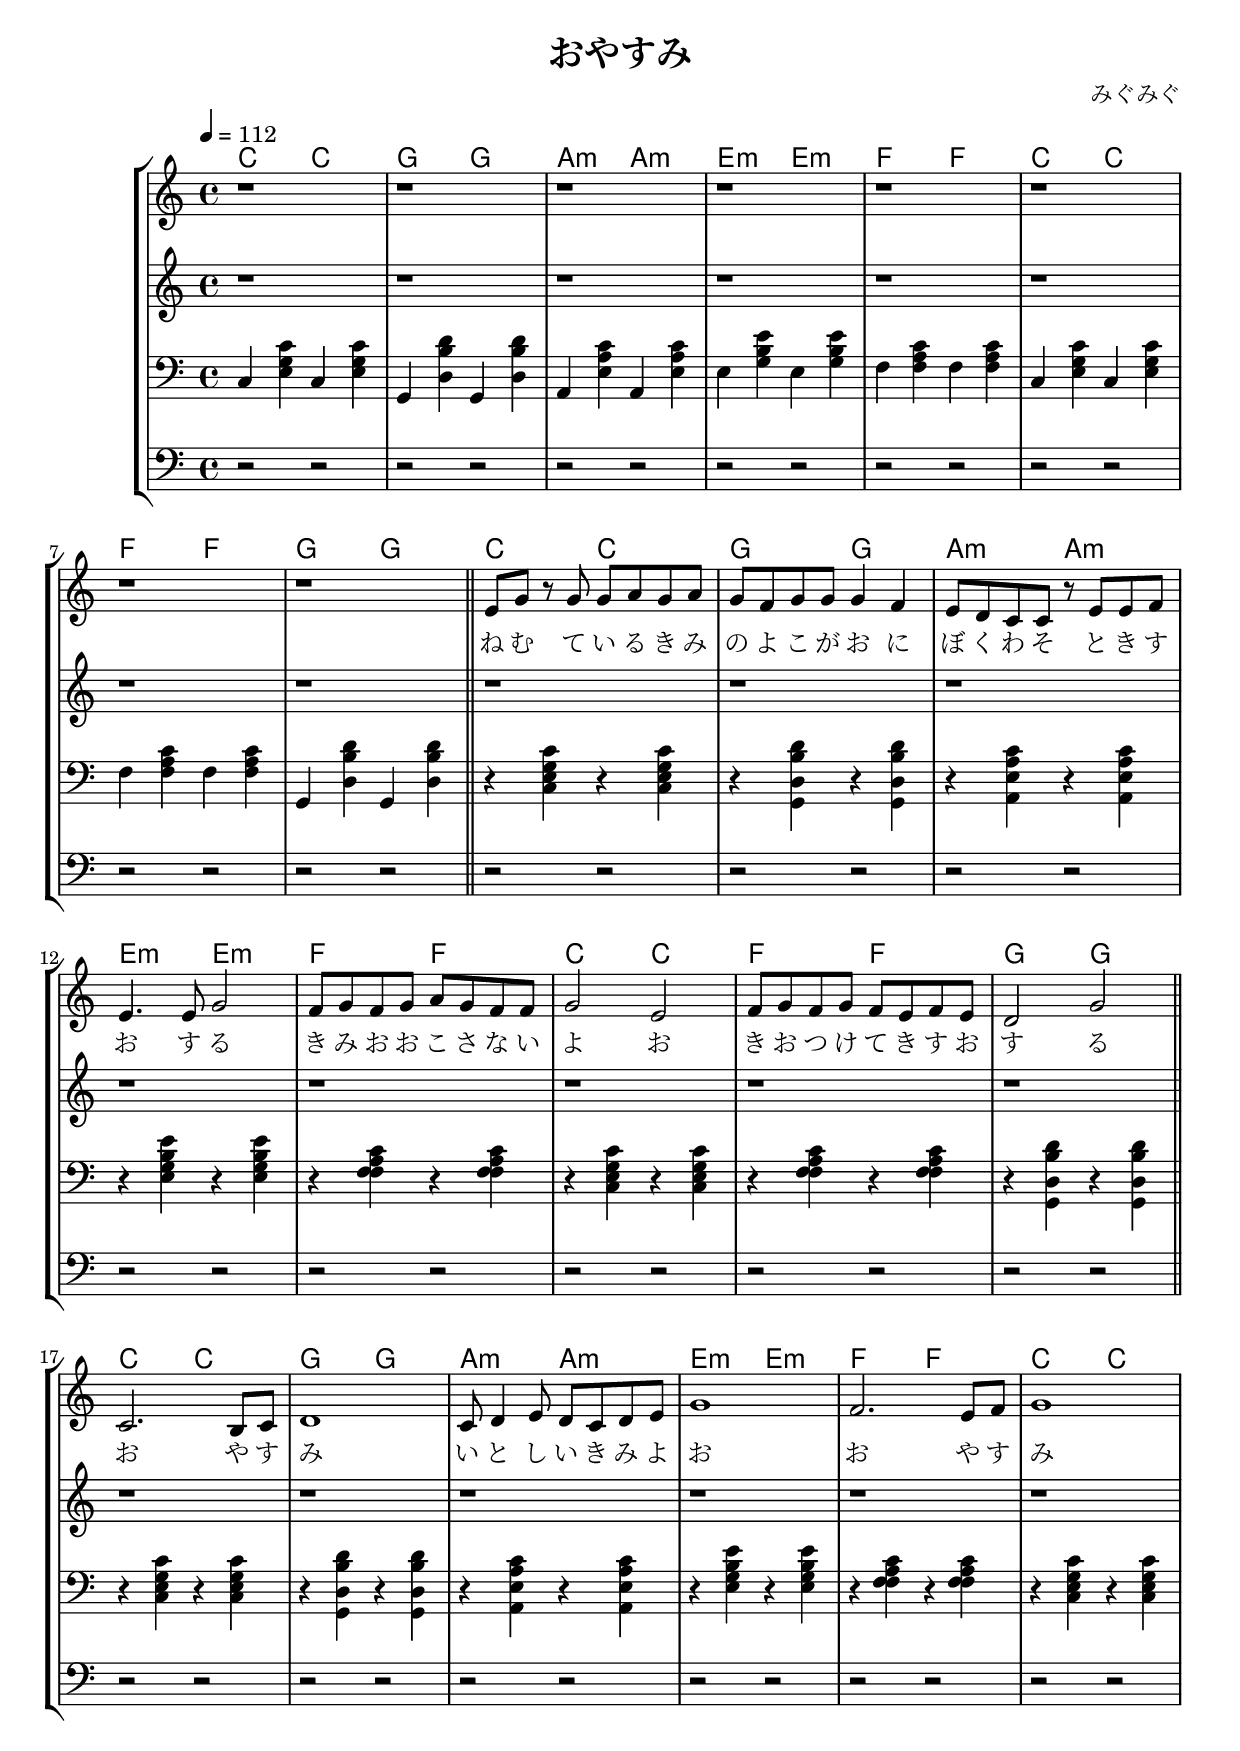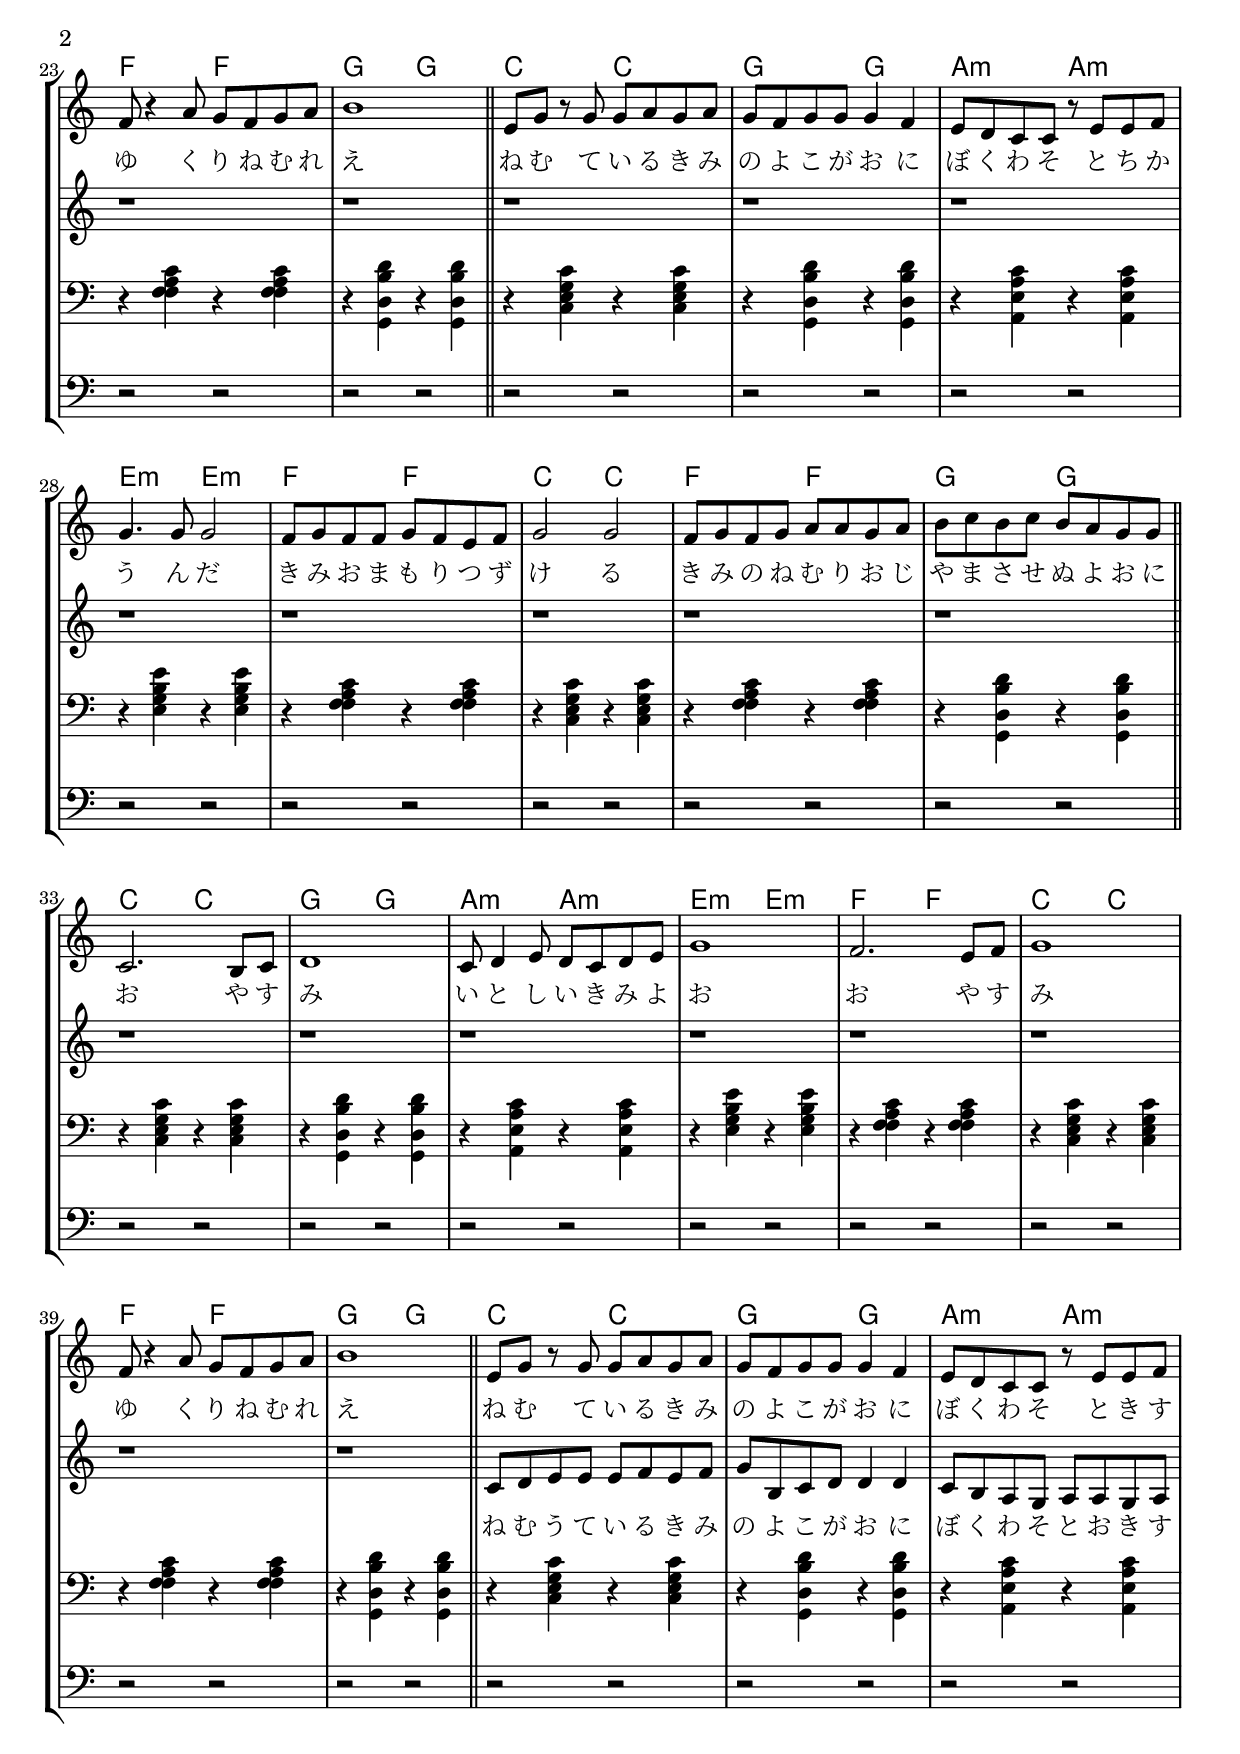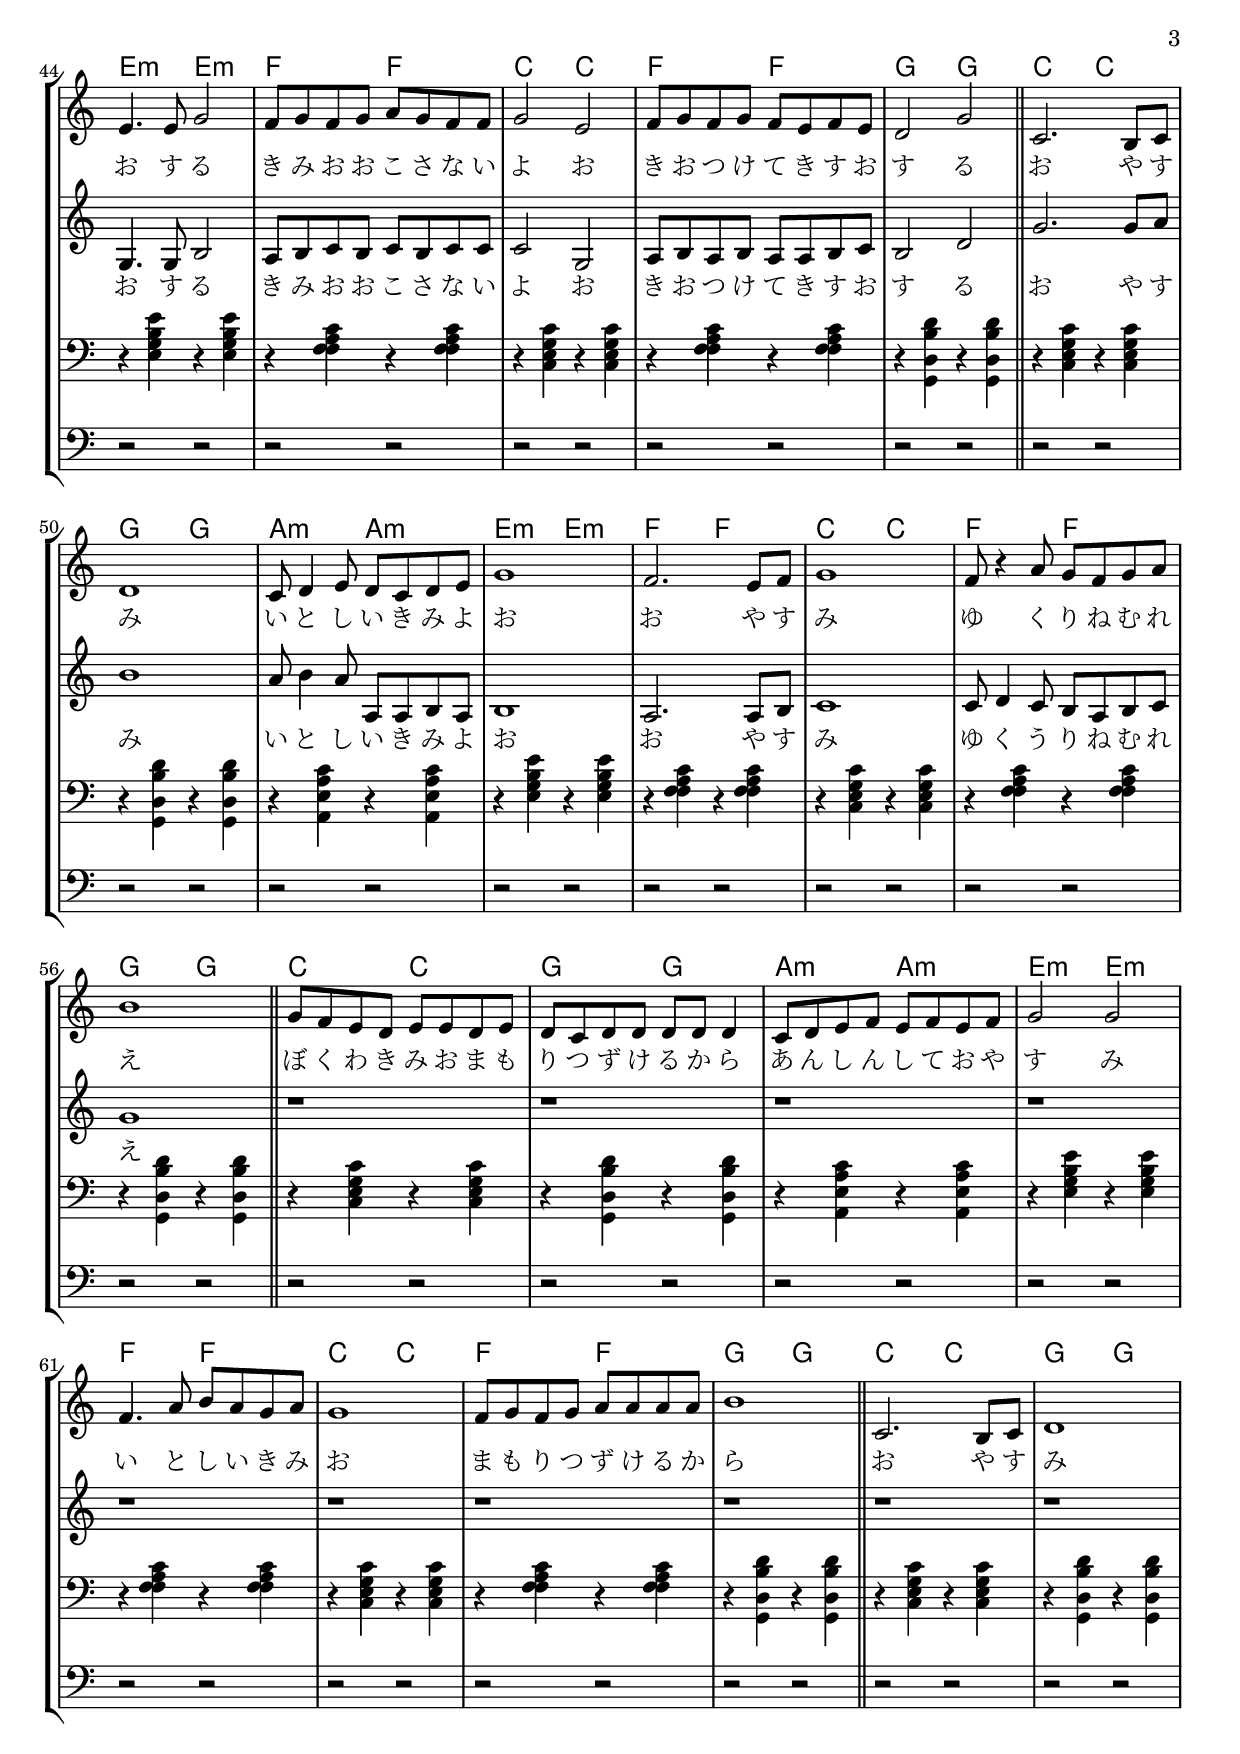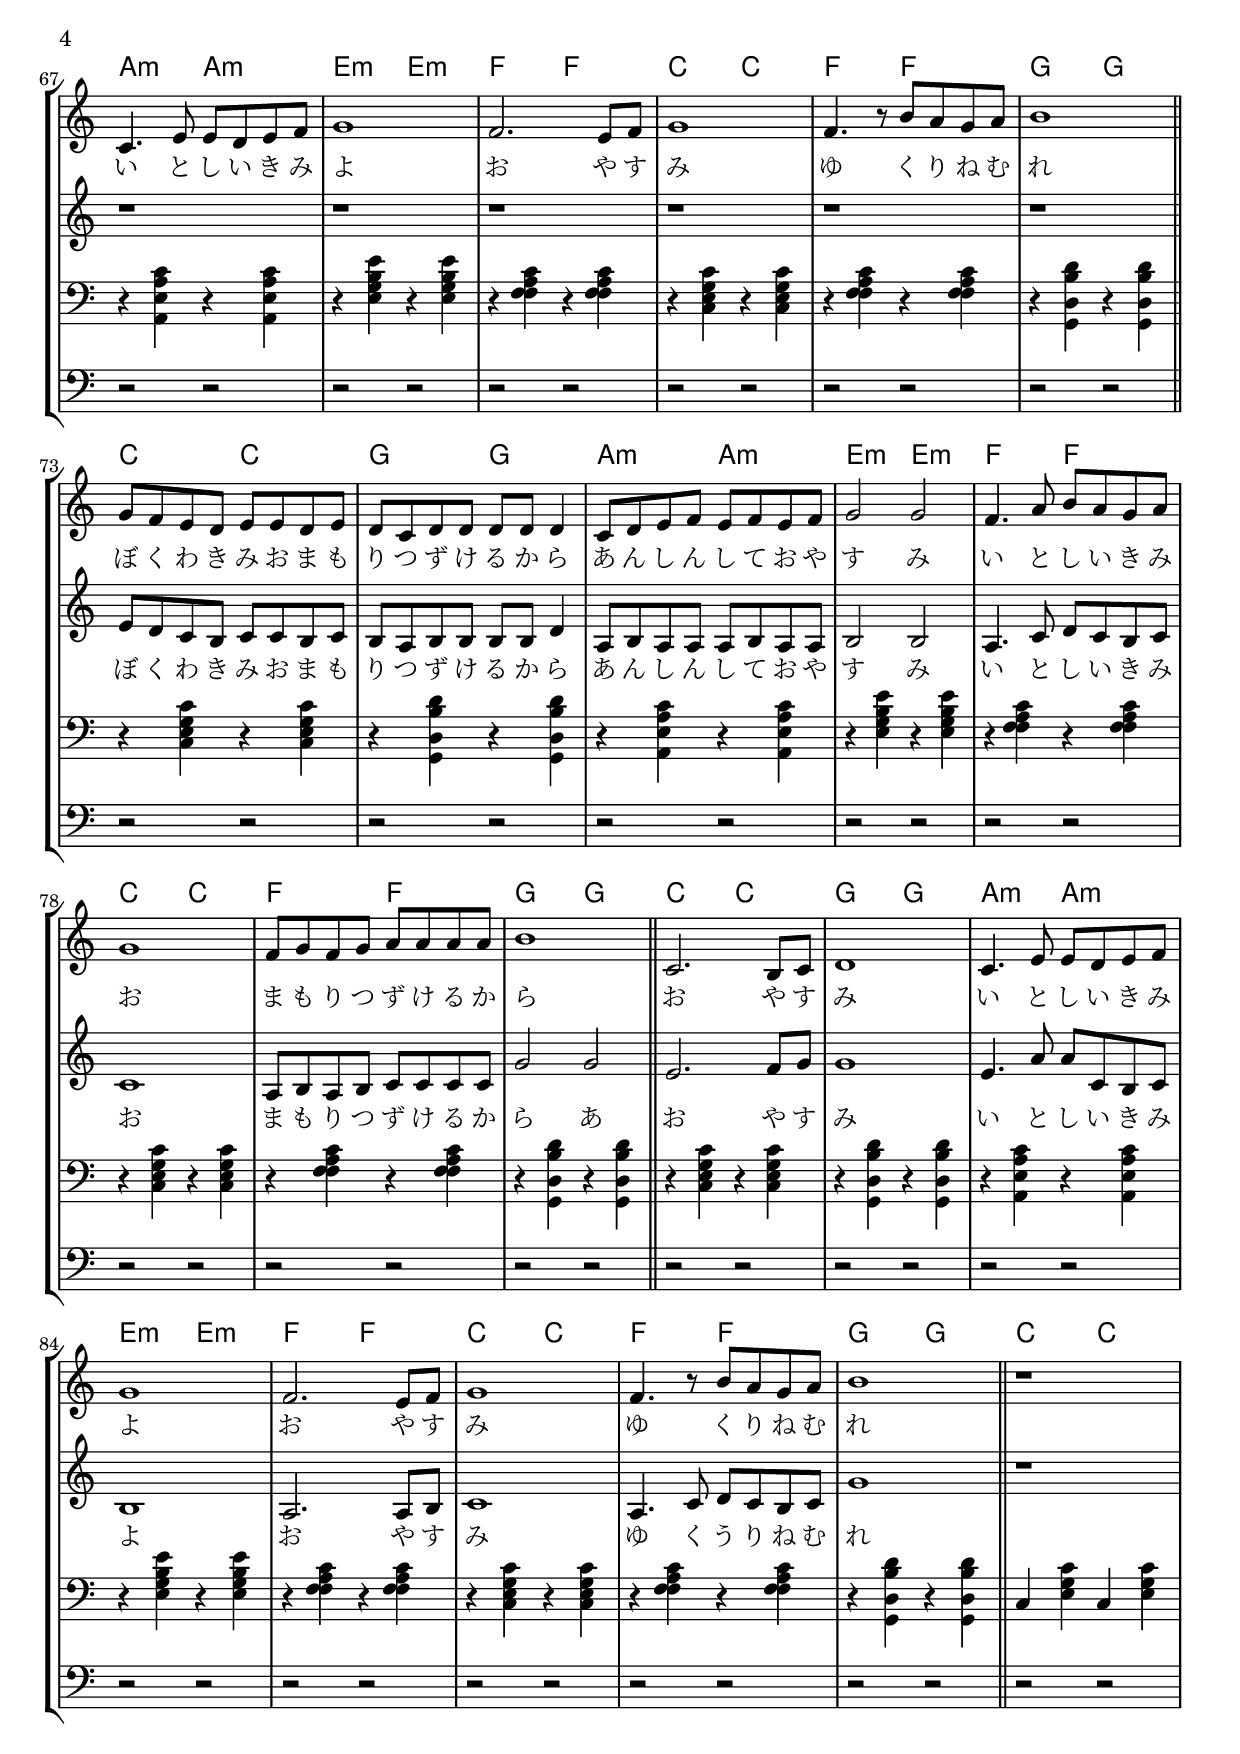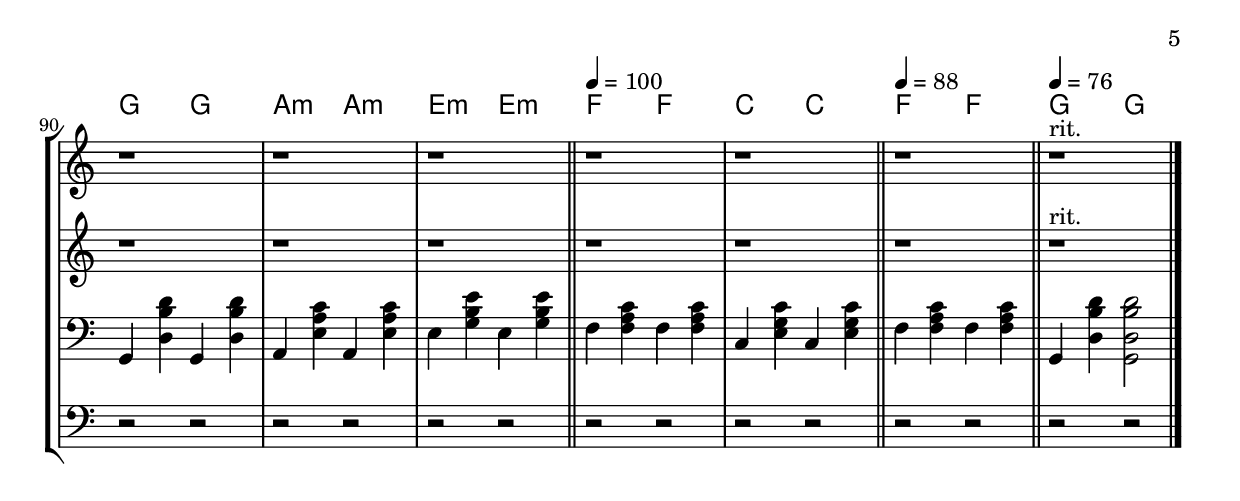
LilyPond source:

\version "2.12.1"

\header {
	title = \markup {おやすみ}
	composer = \markup \center-column {みぐみぐ}
}

harmony = \chordmode {
	c2 c g g a:m a:m e:m e:m f f c c f f g g 

	c c g g a:m a:m e:m e:m f f c c f f g g 

	c c g g a:m a:m e:m e:m f f c c f f g g 

	c c g g a:m a:m e:m e:m f f c c f f g g 

	c c g g a:m a:m e:m e:m f f c c f f g g 

	c c g g a:m a:m e:m e:m f f c c f f g g 

	c c g g a:m a:m e:m e:m f f c c f f g g 

	c c g g a:m a:m e:m e:m f f c c f f g g 

	c c g g a:m a:m e:m e:m f f c c f f g g 

	c c g g a:m a:m e:m e:m f f c c f f g g 

	c c g g a:m a:m e:m e:m f f c c f f g g 

	c c g g a:m a:m e:m e:m 

	f f c c 

	f f 

	g g 
}

melody = {
	\key c \major
	\tempo 4 = 112
	r1 | r1 | r1 | r1 | r1 | r1 | r1 | r1   
	\set Staff.midiInstrument = #"mmi0.42"
	e'8  g'8  r8  g'8  g'8  a'8  g'8  a'8 
	g'8  f'8  g'8  g'8  g'4  f'4 
	e'8  d'8  c'8  c'8  r8  e'8  e'8  f'8 
	e'4.  e'8  g'2 
	f'8  g'8  f'8  g'8  a'8  g'8  f'8  f'8 
	g'2  e'2 
	f'8  g'8  f'8  g'8  f'8  e'8  f'8  e'8 
	d'2  g'2
	\set Staff.midiInstrument = #"mmi0.42"
	c'2.  b8  c'8 
	d'1 
	c'8  d'4  e'8  d'8  c'8  d'8  e'8 
	g'1 
	f'2.  e'8  f'8 
	g'1 
	f'8  r4  a'8  g'8  f'8  g'8  a'8 
	b'1
	\set Staff.midiInstrument = #"mmi0.42"
	e'8  g'8  r8  g'8  g'8  a'8  g'8  a'8 
	g'8  f'8  g'8  g'8  g'4  f'4 
	e'8  d'8  c'8  c'8  r8  e'8  e'8  f'8 
	g'4.  g'8  g'2 
	f'8  g'8  f'8  f'8  g'8  f'8  e'8  f'8 
	g'2  g'2 
	f'8  g'8  f'8  g'8  a'8  a'8  g'8  a'8 
	b'8  c''8  b'8  c''8  b'8  a'8  g'8  g'8
	\set Staff.midiInstrument = #"mmi0.42"
	c'2.  b8  c'8 
	d'1 
	c'8  d'4  e'8  d'8  c'8  d'8  e'8 
	g'1 
	f'2.  e'8  f'8 
	g'1 
	f'8  r4  a'8  g'8  f'8  g'8  a'8 
	b'1
	\set Staff.midiInstrument = #"Violin"
	e'8  g'8  r8  g'8  g'8  a'8  g'8  a'8 
	g'8  f'8  g'8  g'8  g'4  f'4 
	e'8  d'8  c'8  c'8  r8  e'8  e'8  f'8 
	e'4.  e'8  g'2 
	f'8  g'8  f'8  g'8  a'8  g'8  f'8  f'8 
	g'2  e'2 
	f'8  g'8  f'8  g'8  f'8  e'8  f'8  e'8 
	d'2  g'2
	\set Staff.midiInstrument = #"Violin"
	c'2.  b8  c'8 
	d'1 
	c'8  d'4  e'8  d'8  c'8  d'8  e'8 
	g'1 
	f'2.  e'8  f'8 
	g'1 
	f'8  r4  a'8  g'8  f'8  g'8  a'8 
	b'1
	\set Staff.midiInstrument = #"mmi0.42"
	g'8  f'8  e'8  d'8  e'8  e'8  d'8  e'8 
	d'8  c'8  d'8  d'8  d'8  d'8  d'4 
	c'8  d'8  e'8  f'8  e'8  f'8  e'8  f'8 
	g'2  g'2 
	f'4.  a'8  b'8  a'8  g'8  a'8 
	g'1 
	f'8  g'8  f'8  g'8  a'8  a'8  a'8  a'8 
	b'1
	\set Staff.midiInstrument = #"mmi0.42"
	c'2.  b8  c'8 
	d'1 
	c'4.  e'8  e'8  d'8  e'8  f'8 
	g'1 
	f'2.  e'8  f'8 
	g'1 
	f'4.  r8  b'8  a'8  g'8  a'8 
	b'1
	\set Staff.midiInstrument = #"Music box"
	g'8  f'8  e'8  d'8  e'8  e'8  d'8  e'8 
	d'8  c'8  d'8  d'8  d'8  d'8  d'4 
	c'8  d'8  e'8  f'8  e'8  f'8  e'8  f'8 
	g'2  g'2 
	f'4.  a'8  b'8  a'8  g'8  a'8 
	g'1 
	f'8  g'8  f'8  g'8  a'8  a'8  a'8  a'8 
	b'1
	\set Staff.midiInstrument = #"Music box"
	c'2.  b8  c'8 
	d'1 
	c'4.  e'8  e'8  d'8  e'8  f'8 
	g'1 
	f'2.  e'8  f'8 
	g'1 
	f'4.  r8  b'8  a'8  g'8  a'8 
	b'1
	r1 | r1 | r1 | r1   
	\tempo 4 = 100
	r1 | r1   
	\tempo 4 = 88
	r1   
	\tempo 4 = 76
	r1^"rit." \bar "|."
}

words = \lyricmode {
	
	ね  む  て  い  る  き  み  の  よ  こ  が  お  に  ぼ  く  わ  そ  と  き  す  お  す  る  き  み  お  お  こ  さ  な  い  よ  お  き  お  つ  け  て  き  す  お  す  る  
	お  や  す  み  い  と  し  い  き  み  よ  お  お  や  す  み  ゆ  く  り  ね  む  れ  え  
	ね  む  て  い  る  き  み  の  よ  こ  が  お  に  ぼ  く  わ  そ  と  ち  か  う  ん  だ  き  み  お  ま  も  り  つ  ず  け  る  き  み  の  ね  む  り  お  じ  や  ま  さ  せ  ぬ  よ  お  に  
	お  や  す  み  い  と  し  い  き  み  よ  お  お  や  す  み  ゆ  く  り  ね  む  れ  え  
	ね  む  て  い  る  き  み  の  よ  こ  が  お  に  ぼ  く  わ  そ  と  き  す  お  す  る  き  み  お  お  こ  さ  な  い  よ  お  き  お  つ  け  て  き  す  お  す  る  
	お  や  す  み  い  と  し  い  き  み  よ  お  お  や  す  み  ゆ  く  り  ね  む  れ  え  
	ぼ  く  わ  き  み  お  ま  も  り  つ  ず  け  る  か  ら  あ  ん  し  ん  し  て  お  や  す  み  い  と  し  い  き  み  お  ま  も  り  つ  ず  け  る  か  ら  
	お  や  す  み  い  と  し  い  き  み  よ  お  や  す  み  ゆ  く  り  ね  む  れ  
	ぼ  く  わ  き  み  お  ま  も  り  つ  ず  け  る  か  ら  あ  ん  し  ん  し  て  お  や  す  み  い  と  し  い  き  み  お  ま  も  り  つ  ず  け  る  か  ら  
	お  や  す  み  い  と  し  い  き  み  よ  お  や  す  み  ゆ  く  り  ね  む  れ  
	
	
	
	
}

secondmelody = {
	\key c \major
	\tempo 4 = 112
	r1 | r1 | r1 | r1 | r1 | r1 | r1 | r1   
	r1 | r1 | r1 | r1 | r1 | r1 | r1 | r1   
	r1 | r1 | r1 | r1 | r1 | r1 | r1 | r1   
	r1 | r1 | r1 | r1 | r1 | r1 | r1 | r1   
	r1 | r1 | r1 | r1 | r1 | r1 | r1 | r1   
	\set Staff.midiInstrument = #"Viola"
	c'8  d'8  e'8  e'8  e'8  f'8  e'8  f'8 
	g'8  b8  c'8  d'8  d'4  d'4 
	c'8  b8  a8  g8  a8  a8  g8  a8 
	g4.  g8  b2 
	a8  b8  c'8  b8  c'8  b8  c'8  c'8 
	c'2  g2 
	a8  b8  a8  b8  a8  a8  b8  c'8 
	b2  d'2
	\set Staff.midiInstrument = #"Viola"
	g'2.  g'8  a'8 
	b'1 
	a'8  b'4  a'8  a8  a8  b8  a8 
	b1 
	a2.  a8  b8 
	c'1 
	c'8  d'4  c'8  b8  a8  b8  c'8 
	g'1
	r1 | r1 | r1 | r1 | r1 | r1 | r1 | r1   
	r1 | r1 | r1 | r1 | r1 | r1 | r1 | r1   
	\set Staff.midiInstrument = #"Violin"
	e'8  d'8  c'8  b8  c'8  c'8  b8  c'8 
	b8  a8  b8  b8  b8  b8  d'4 
	a8  b8  a8  a8  a8  b8  a8  a8 
	b2  b2 
	a4.  c'8  d'8  c'8  b8  c'8 
	c'1 
	a8  b8  a8  b8  c'8  c'8  c'8  c'8 
	g'2  g'2
	\set Staff.midiInstrument = #"Violin"
	e'2.  f'8  g'8 
	g'1 
	e'4.  a'8  a'8  c'8  b8  c'8 
	b1 
	a2.  a8  b8 
	c'1 
	a4.  c'8  d'8  c'8  b8  c'8 
	g'1
	r1 | r1 | r1 | r1   
	\tempo 4 = 100
	r1 | r1   
	\tempo 4 = 88
	r1   
	\tempo 4 = 76
	r1^"rit." \bar "|."
}

secondwords = \lyricmode {
	
	
	
	
	
	ね  む  う  て  い  る  き  み  の  よ  こ  が  お  に  ぼ  く  わ  そ  と  お  き  す  お  す  る  き  み  お  お  こ  さ  な  い  よ  お  き  お  つ  け  て  き  す  お  す  る  
	お  や  す  み  い  と  し  い  き  み  よ  お  お  や  す  み  ゆ  く  う  り  ね  む  れ  え  
	
	
	ぼ  く  わ  き  み  お  ま  も  り  つ  ず  け  る  か  ら  あ  ん  し  ん  し  て  お  や  す  み  い  と  し  い  き  み  お  ま  も  り  つ  ず  け  る  か  ら  あ  
	お  や  す  み  い  と  し  い  き  み  よ  お  や  す  み  ゆ  く  う  り  ね  む  れ  
	
	
	
	
}

tempochange = {
	\tempo 4 = 112
	r1 | r1 | r1 | r1 | r1 | r1 | r1 | r1 \bar "||"
	\tempo 4 = 112
	r1 | r1 | r1 | r1 | r1 | r1 | r1 | r1 \bar "||"
	\tempo 4 = 112
	r1 | r1 | r1 | r1 | r1 | r1 | r1 | r1 \bar "||"
	\tempo 4 = 112
	r1 | r1 | r1 | r1 | r1 | r1 | r1 | r1 \bar "||"
	\tempo 4 = 112
	r1 | r1 | r1 | r1 | r1 | r1 | r1 | r1 \bar "||"
	\tempo 4 = 112
	r1 | r1 | r1 | r1 | r1 | r1 | r1 | r1 \bar "||"
	\tempo 4 = 112
	r1 | r1 | r1 | r1 | r1 | r1 | r1 | r1 \bar "||"
	\tempo 4 = 112
	r1 | r1 | r1 | r1 | r1 | r1 | r1 | r1 \bar "||"
	\tempo 4 = 112
	r1 | r1 | r1 | r1 | r1 | r1 | r1 | r1 \bar "||"
	\tempo 4 = 112
	r1 | r1 | r1 | r1 | r1 | r1 | r1 | r1 \bar "||"
	\tempo 4 = 112
	r1 | r1 | r1 | r1 | r1 | r1 | r1 | r1 \bar "||"
	\tempo 4 = 112
	r1 | r1 | r1 | r1 \bar "||"
	\tempo 4 = 100
	r1 | r1 \bar "||"
	\tempo 4 = 88
	r1 \bar "||"
	\tempo 4 = 76
	\tempo 4 = 57 r2 \tempo 4 = 50 r2 \bar "|."
}

mainacc = {
	\clef bass
	\set Staff.midiInstrument = #"Music box"
	\key c \major
	\tempo 4 = 112
	c4 <e g c'>4
	c4 <e g c'>4
	g,4 <d b d'>4
	g,4 <d b d'>4
	a,4 <e a c'>4
	a,4 <e a c'>4
	e4 <g b e'>4
	e4 <g b e'>4
	f4 <f a c'>4
	f4 <f a c'>4
	c4 <e g c'>4
	c4 <e g c'>4
	f4 <f a c'>4
	f4 <f a c'>4
	g,4 <d b d'>4
	g,4 <d b d'>4
	\bar "||"

	\set Staff.midiInstrument = #"Acoustic Guitar (steel)"
	r4 <c e g c'>4
	r4 <c e g c'>4
	r4 <g, d b d'>4
	r4 <g, d b d'>4
	r4 <a, e a c'>4
	r4 <a, e a c'>4
	r4 <e g b e'>4
	r4 <e g b e'>4
	r4 <f f a c'>4
	r4 <f f a c'>4
	r4 <c e g c'>4
	r4 <c e g c'>4
	r4 <f f a c'>4
	r4 <f f a c'>4
	r4 <g, d b d'>4
	r4 <g, d b d'>4
	\bar "||"

	\set Staff.midiInstrument = #"Acoustic Guitar (steel)"
	r4 <c e g c'>4
	r4 <c e g c'>4
	r4 <g, d b d'>4
	r4 <g, d b d'>4
	r4 <a, e a c'>4
	r4 <a, e a c'>4
	r4 <e g b e'>4
	r4 <e g b e'>4
	r4 <f f a c'>4
	r4 <f f a c'>4
	r4 <c e g c'>4
	r4 <c e g c'>4
	r4 <f f a c'>4
	r4 <f f a c'>4
	r4 <g, d b d'>4
	r4 <g, d b d'>4
	\bar "||"

	\set Staff.midiInstrument = #"Acoustic Guitar (steel)"
	r4 <c e g c'>4
	r4 <c e g c'>4
	r4 <g, d b d'>4
	r4 <g, d b d'>4
	r4 <a, e a c'>4
	r4 <a, e a c'>4
	r4 <e g b e'>4
	r4 <e g b e'>4
	r4 <f f a c'>4
	r4 <f f a c'>4
	r4 <c e g c'>4
	r4 <c e g c'>4
	r4 <f f a c'>4
	r4 <f f a c'>4
	r4 <g, d b d'>4
	r4 <g, d b d'>4
	\bar "||"

	\set Staff.midiInstrument = #"Acoustic Guitar (steel)"
	r4 <c e g c'>4
	r4 <c e g c'>4
	r4 <g, d b d'>4
	r4 <g, d b d'>4
	r4 <a, e a c'>4
	r4 <a, e a c'>4
	r4 <e g b e'>4
	r4 <e g b e'>4
	r4 <f f a c'>4
	r4 <f f a c'>4
	r4 <c e g c'>4
	r4 <c e g c'>4
	r4 <f f a c'>4
	r4 <f f a c'>4
	r4 <g, d b d'>4
	r4 <g, d b d'>4
	\bar "||"

	\set Staff.midiInstrument = #"Acoustic Guitar (steel)"
	r4 <c e g c'>4
	r4 <c e g c'>4
	r4 <g, d b d'>4
	r4 <g, d b d'>4
	r4 <a, e a c'>4
	r4 <a, e a c'>4
	r4 <e g b e'>4
	r4 <e g b e'>4
	r4 <f f a c'>4
	r4 <f f a c'>4
	r4 <c e g c'>4
	r4 <c e g c'>4
	r4 <f f a c'>4
	r4 <f f a c'>4
	r4 <g, d b d'>4
	r4 <g, d b d'>4
	\bar "||"

	\set Staff.midiInstrument = #"Acoustic Guitar (steel)"
	r4 <c e g c'>4
	r4 <c e g c'>4
	r4 <g, d b d'>4
	r4 <g, d b d'>4
	r4 <a, e a c'>4
	r4 <a, e a c'>4
	r4 <e g b e'>4
	r4 <e g b e'>4
	r4 <f f a c'>4
	r4 <f f a c'>4
	r4 <c e g c'>4
	r4 <c e g c'>4
	r4 <f f a c'>4
	r4 <f f a c'>4
	r4 <g, d b d'>4
	r4 <g, d b d'>4
	\bar "||"

	\set Staff.midiInstrument = #"Acoustic Guitar (steel)"
	r4 <c e g c'>4
	r4 <c e g c'>4
	r4 <g, d b d'>4
	r4 <g, d b d'>4
	r4 <a, e a c'>4
	r4 <a, e a c'>4
	r4 <e g b e'>4
	r4 <e g b e'>4
	r4 <f f a c'>4
	r4 <f f a c'>4
	r4 <c e g c'>4
	r4 <c e g c'>4
	r4 <f f a c'>4
	r4 <f f a c'>4
	r4 <g, d b d'>4
	r4 <g, d b d'>4
	\bar "||"

	\set Staff.midiInstrument = #"Acoustic Guitar (steel)"
	r4 <c e g c'>4
	r4 <c e g c'>4
	r4 <g, d b d'>4
	r4 <g, d b d'>4
	r4 <a, e a c'>4
	r4 <a, e a c'>4
	r4 <e g b e'>4
	r4 <e g b e'>4
	r4 <f f a c'>4
	r4 <f f a c'>4
	r4 <c e g c'>4
	r4 <c e g c'>4
	r4 <f f a c'>4
	r4 <f f a c'>4
	r4 <g, d b d'>4
	r4 <g, d b d'>4
	\bar "||"

	\set Staff.midiInstrument = #"Acoustic Guitar (steel)"
	r4 <c e g c'>4
	r4 <c e g c'>4
	r4 <g, d b d'>4
	r4 <g, d b d'>4
	r4 <a, e a c'>4
	r4 <a, e a c'>4
	r4 <e g b e'>4
	r4 <e g b e'>4
	r4 <f f a c'>4
	r4 <f f a c'>4
	r4 <c e g c'>4
	r4 <c e g c'>4
	r4 <f f a c'>4
	r4 <f f a c'>4
	r4 <g, d b d'>4
	r4 <g, d b d'>4
	\bar "||"

	\set Staff.midiInstrument = #"Acoustic Guitar (steel)"
	r4 <c e g c'>4
	r4 <c e g c'>4
	r4 <g, d b d'>4
	r4 <g, d b d'>4
	r4 <a, e a c'>4
	r4 <a, e a c'>4
	r4 <e g b e'>4
	r4 <e g b e'>4
	r4 <f f a c'>4
	r4 <f f a c'>4
	r4 <c e g c'>4
	r4 <c e g c'>4
	r4 <f f a c'>4
	r4 <f f a c'>4
	r4 <g, d b d'>4
	r4 <g, d b d'>4
	\bar "||"

	\set Staff.midiInstrument = #"Music box"
	c4 <e g c'>4
	c4 <e g c'>4
	g,4 <d b d'>4
	g,4 <d b d'>4
	a,4 <e a c'>4
	a,4 <e a c'>4
	e4 <g b e'>4
	e4 <g b e'>4
	\bar "||"

	\set Staff.midiInstrument = #"Music box"
	\tempo 4 = 100
	f4 <f a c'>4
	f4 <f a c'>4
	c4 <e g c'>4
	c4 <e g c'>4
	\bar "||"

	\set Staff.midiInstrument = #"Music box"
	\tempo 4 = 88
	f4 <f a c'>4
	f4 <f a c'>4
	\bar "||"

	\set Staff.midiInstrument = #"Music box"
	\tempo 4 = 76
	g,4 <d b d'>4
	<g, d b d'>2
	\bar "|."
}

subacc = {
	\clef bass
	\set Staff.midiInstrument = #"Acoustic grand"
	\key c \major
	\tempo 4 = 112
	r2
	r2
	r2
	r2
	r2
	r2
	r2
	r2
	r2
	r2
	r2
	r2
	r2
	r2
	r2
	r2
	\bar "||"

	\set Staff.midiInstrument = #"Acoustic grand"
	r2
	r2
	r2
	r2
	r2
	r2
	r2
	r2
	r2
	r2
	r2
	r2
	r2
	r2
	r2
	r2
	\bar "||"

	\set Staff.midiInstrument = #"Acoustic grand"
	r2
	r2
	r2
	r2
	r2
	r2
	r2
	r2
	r2
	r2
	r2
	r2
	r2
	r2
	r2
	r2
	\bar "||"

	\set Staff.midiInstrument = #"Acoustic grand"
	r2
	r2
	r2
	r2
	r2
	r2
	r2
	r2
	r2
	r2
	r2
	r2
	r2
	r2
	r2
	r2
	\bar "||"

	\set Staff.midiInstrument = #"Acoustic grand"
	r2
	r2
	r2
	r2
	r2
	r2
	r2
	r2
	r2
	r2
	r2
	r2
	r2
	r2
	r2
	r2
	\bar "||"

	\set Staff.midiInstrument = #"Acoustic grand"
	r2
	r2
	r2
	r2
	r2
	r2
	r2
	r2
	r2
	r2
	r2
	r2
	r2
	r2
	r2
	r2
	\bar "||"

	\set Staff.midiInstrument = #"Acoustic grand"
	r2
	r2
	r2
	r2
	r2
	r2
	r2
	r2
	r2
	r2
	r2
	r2
	r2
	r2
	r2
	r2
	\bar "||"

	\set Staff.midiInstrument = #"Acoustic grand"
	r2
	r2
	r2
	r2
	r2
	r2
	r2
	r2
	r2
	r2
	r2
	r2
	r2
	r2
	r2
	r2
	\bar "||"

	\set Staff.midiInstrument = #"Acoustic grand"
	r2
	r2
	r2
	r2
	r2
	r2
	r2
	r2
	r2
	r2
	r2
	r2
	r2
	r2
	r2
	r2
	\bar "||"

	\set Staff.midiInstrument = #"Acoustic grand"
	r2
	r2
	r2
	r2
	r2
	r2
	r2
	r2
	r2
	r2
	r2
	r2
	r2
	r2
	r2
	r2
	\bar "||"

	\set Staff.midiInstrument = #"Acoustic grand"
	r2
	r2
	r2
	r2
	r2
	r2
	r2
	r2
	r2
	r2
	r2
	r2
	r2
	r2
	r2
	r2
	\bar "||"

	\set Staff.midiInstrument = #"Acoustic grand"
	r2
	r2
	r2
	r2
	r2
	r2
	r2
	r2
	\bar "||"

	\set Staff.midiInstrument = #"Acoustic grand"
	\tempo 4 = 100
	r2
	r2
	r2
	r2
	\bar "||"

	\set Staff.midiInstrument = #"Acoustic grand"
	\tempo 4 = 88
	r2
	r2
	\bar "||"

	\set Staff.midiInstrument = #"Acoustic grand"
	\tempo 4 = 76
	r2
	r2
	\bar "|."
}

percA = {
	\drummode {
	r1 |r1 |r1 |r1 |r1 |r1 |r1 |r1 \bar "||"
	r1 |r1 |r1 |r1 |r1 |r1 |r1 |r1 \bar "||"
	r1 |r1 |r1 |r1 |r1 |r1 |r1 |r1 \bar "||"
	r1 |r1 |r1 |r1 |r1 |r1 |r1 |r1 \bar "||"
	r1 |r1 |r1 |r1 |r1 |r1 |r1 |r1 \bar "||"
	r1 |r1 |r1 |r1 |r1 |r1 |r1 |r1 \bar "||"
	r1 |r1 |r1 |r1 |r1 |r1 |r1 |r1 \bar "||"
	r1 |r1 |r1 |r1 |r1 |r1 |r1 |r1 \bar "||"
	r1 |r1 |r1 |r1 |r1 |r1 |r1 |r1 \bar "||"
	r1 |r1 |r1 |r1 |r1 |r1 |r1 |r1 \bar "||"
	r1 |r1 |r1 |r1 |r1 |r1 |r1 |r1 \bar "||"
	r1 |r1 |r1 |r1 \bar "||"
	r1 |r1 \bar "||"
	r1 \bar "||"
	r1 \bar "|."
	}
}

percB = {
	\drummode {
	r1 |r1 |r1 |r1 |r1 |r1 |r1 |r1 \bar "||"
	r1 |r1 |r1 |r1 |r1 |r1 |r1 |r1 \bar "||"
	r1 |r1 |r1 |r1 |r1 |r1 |r1 |r1 \bar "||"
	r1 |r1 |r1 |r1 |r1 |r1 |r1 |r1 \bar "||"
	r1 |r1 |r1 |r1 |r1 |r1 |r1 |r1 \bar "||"
	r1 |r1 |r1 |r1 |r1 |r1 |r1 |r1 \bar "||"
	r1 |r1 |r1 |r1 |r1 |r1 |r1 |r1 \bar "||"
	r1 |r1 |r1 |r1 |r1 |r1 |r1 |r1 \bar "||"
	r1 |r1 |r1 |r1 |r1 |r1 |r1 |r1 \bar "||"
	r1 |r1 |r1 |r1 |r1 |r1 |r1 |r1 \bar "||"
	r1 |r1 |r1 |r1 |r1 |r1 |r1 |r1 \bar "||"
	r1 |r1 |r1 |r1 \bar "||"
	r1 |r1 \bar "||"
	r1 \bar "||"
	r1 \bar "|."
	}
}

percC = {
	\drummode {
	r1 |r1 |r1 |r1 |r1 |r1 |r1 |r1 \bar "||"
	r1 |r1 |r1 |r1 |r1 |r1 |r1 |r1 \bar "||"
	r1 |r1 |r1 |r1 |r1 |r1 |r1 |r1 \bar "||"
	r1 |r1 |r1 |r1 |r1 |r1 |r1 |r1 \bar "||"
	r1 |r1 |r1 |r1 |r1 |r1 |r1 |r1 \bar "||"
	r1 |r1 |r1 |r1 |r1 |r1 |r1 |r1 \bar "||"
	r1 |r1 |r1 |r1 |r1 |r1 |r1 |r1 \bar "||"
	r1 |r1 |r1 |r1 |r1 |r1 |r1 |r1 \bar "||"
	r1 |r1 |r1 |r1 |r1 |r1 |r1 |r1 \bar "||"
	r1 |r1 |r1 |r1 |r1 |r1 |r1 |r1 \bar "||"
	r1 |r1 |r1 |r1 |r1 |r1 |r1 |r1 \bar "||"
	r1 |r1 |r1 |r1 \bar "||"
	r1 |r1 \bar "||"
	r1 \bar "||"
	r1 \bar "|."
	}
}

percD = {
	\drummode {
	r1 |r1 |r1 |r1 |r1 |r1 |r1 |r1 \bar "||"
	r1 |r1 |r1 |r1 |r1 |r1 |r1 |r1 \bar "||"
	r1 |r1 |r1 |r1 |r1 |r1 |r1 |r1 \bar "||"
	r1 |r1 |r1 |r1 |r1 |r1 |r1 |r1 \bar "||"
	r1 |r1 |r1 |r1 |r1 |r1 |r1 |r1 \bar "||"
	r1 |r1 |r1 |r1 |r1 |r1 |r1 |r1 \bar "||"
	r1 |r1 |r1 |r1 |r1 |r1 |r1 |r1 \bar "||"
	r1 |r1 |r1 |r1 |r1 |r1 |r1 |r1 \bar "||"
	r1 |r1 |r1 |r1 |r1 |r1 |r1 |r1 \bar "||"
	r1 |r1 |r1 |r1 |r1 |r1 |r1 |r1 \bar "||"
	r1 |r1 |r1 |r1 |r1 |r1 |r1 |r1 \bar "||"
	r1 |r1 |r1 |r1 \bar "||"
	r1 |r1 \bar "||"
	r1 \bar "||"
	r1 \bar "|."
	}
}

percE = {
	\drummode {
	r1 |r1 |r1 |r1 |r1 |r1 |r1 |r1 \bar "||"
	r1 |r1 |r1 |r1 |r1 |r1 |r1 |r1 \bar "||"
	r1 |r1 |r1 |r1 |r1 |r1 |r1 |r1 \bar "||"
	r1 |r1 |r1 |r1 |r1 |r1 |r1 |r1 \bar "||"
	r1 |r1 |r1 |r1 |r1 |r1 |r1 |r1 \bar "||"
	r1 |r1 |r1 |r1 |r1 |r1 |r1 |r1 \bar "||"
	r1 |r1 |r1 |r1 |r1 |r1 |r1 |r1 \bar "||"
	r1 |r1 |r1 |r1 |r1 |r1 |r1 |r1 \bar "||"
	r1 |r1 |r1 |r1 |r1 |r1 |r1 |r1 \bar "||"
	r1 |r1 |r1 |r1 |r1 |r1 |r1 |r1 \bar "||"
	r1 |r1 |r1 |r1 |r1 |r1 |r1 |r1 \bar "||"
	r1 |r1 |r1 |r1 \bar "||"
	r1 |r1 \bar "||"
	r1 \bar "||"
	r1 \bar "|."
	}
}

\score {
	<<
		\new StaffGroup <<
			\new ChordNames {\harmony}
			\new Voice = "melody" {\melody}
			\new Lyrics \lyricsto "melody" \words
			\new Voice = "secondmelody" {\secondmelody}
			\new Lyrics \lyricsto "secondmelody" \secondwords
			\new Staff = "mainacc" {\mainacc}
			\new Staff = "subacc" {\subacc}
		>>
	>>
	\layout { }
}
